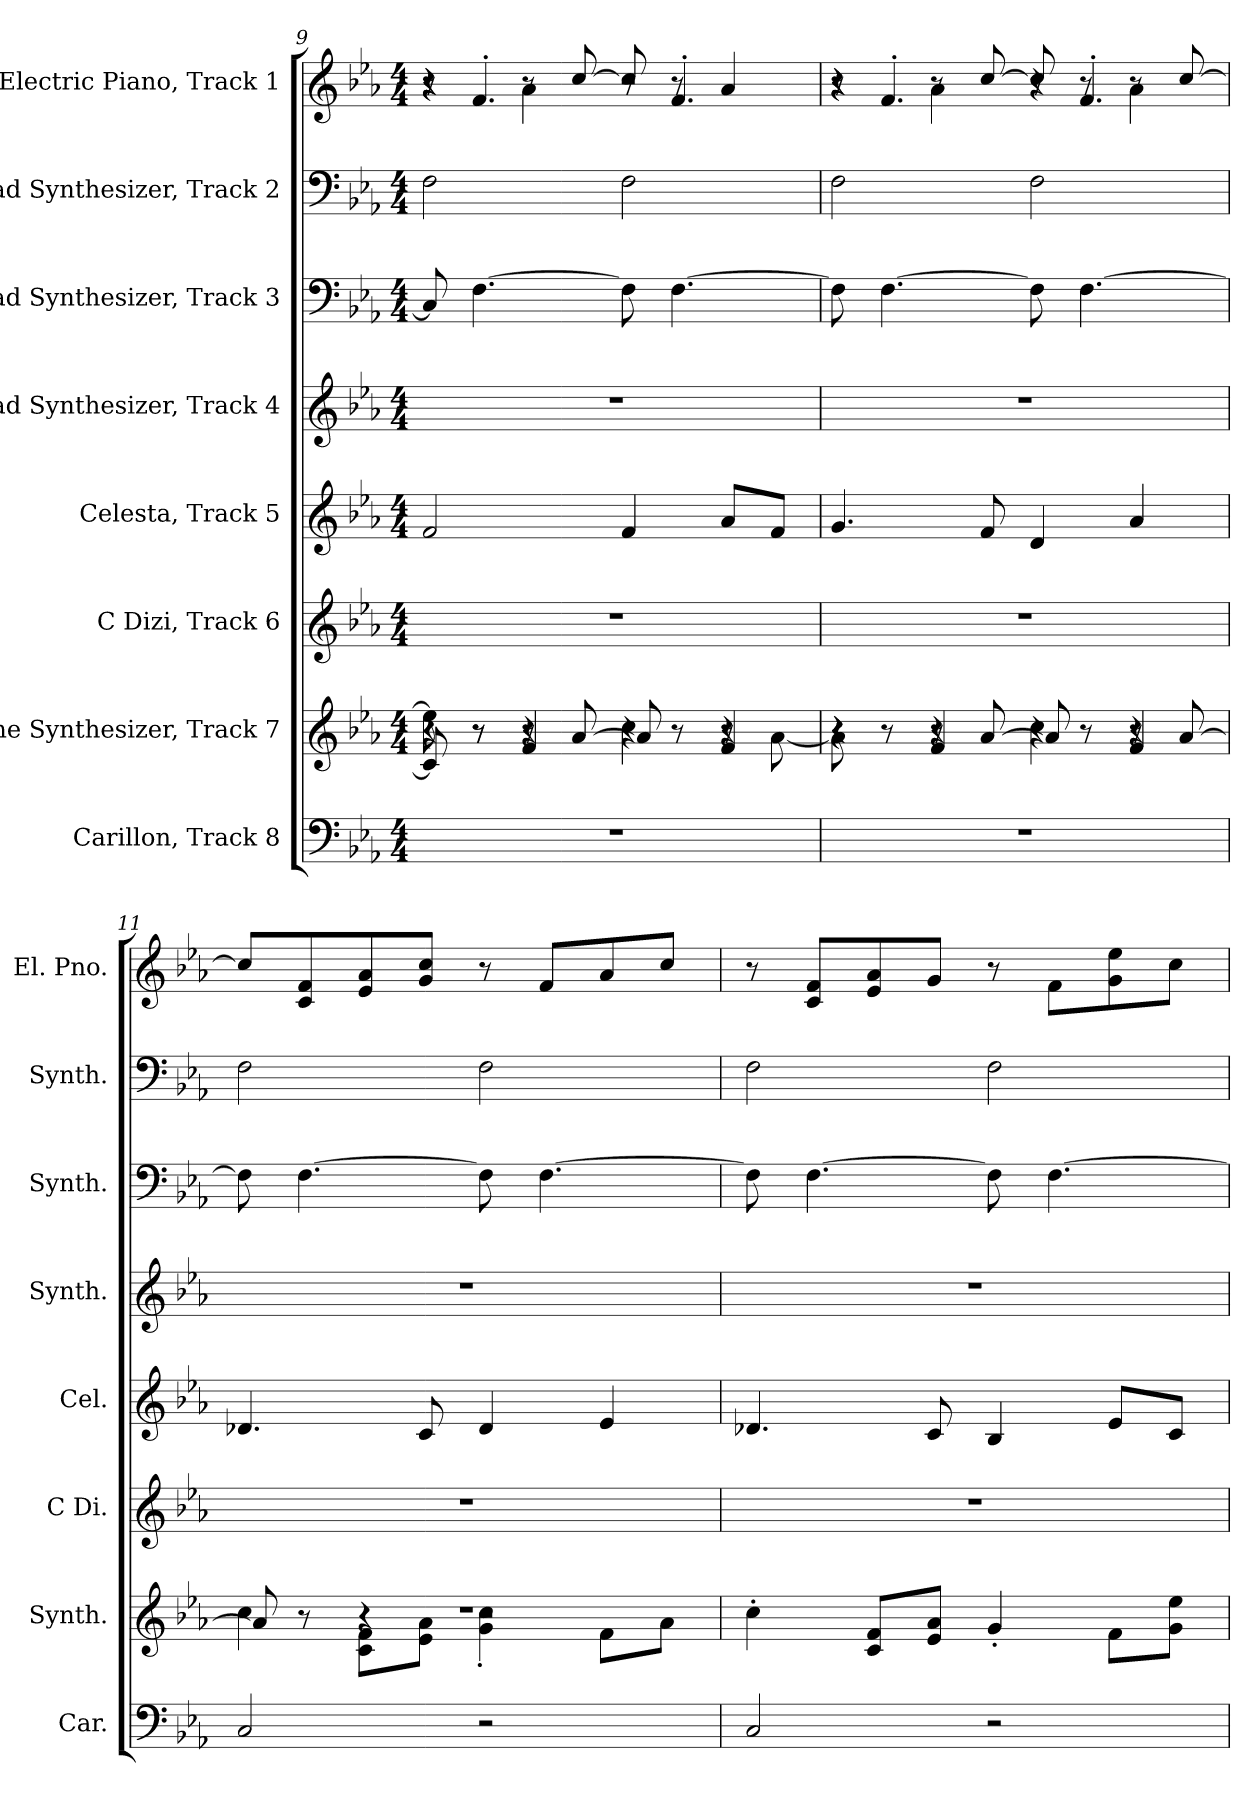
**kern	**kern	**kern	**kern	**kern	**kern	**kern	**kern
*part8	*part7	*part6	*part5	*part4	*part3	*part2	*part1
*staff8	*staff7	*staff6	*staff5	*staff4	*staff3	*staff2	*staff1
*I"Carillon, Track 8	*I"Sine Synthesizer, Track 7	*I"C Dizi, Track 6	*I"Celesta, Track 5	*I"Pad Synthesizer, Track 4	*I"Pad Synthesizer, Track 3	*I"Pad Synthesizer, Track 2	*I"Electric Piano, Track 1
*I'Car.	*I'Synth.	*I'C Di.	*I'Cel.	*I'Synth.	*I'Synth.	*I'Synth.	*I'El. Pno.
*clefF4	*clefG2	*clefG2	*clefG2	*clefG2	*clefF4	*clefF4	*clefG2
*	*	*ITrd-7c-12	*ITrd-7c-12	*	*	*	*
*k[b-e-a-]	*k[b-e-a-]	*k[b-e-a-]	*k[b-e-a-]	*k[b-e-a-]	*k[b-e-a-]	*k[b-e-a-]	*k[b-e-a-]
*M4/4	*M4/4	*M4/4	*M4/4	*M4/4	*M4/4	*M4/4	*M4/4
=9	=9	=9	=9	=9	=9	=9	=9
*	*^	*	*	*	*	*	*^
*	*	*^	*	*	*	*	*	*	*^
1r	4r	8ee-\]	8c/]	1r	2ff/	1r	8C/]	2F\	4r	4r	8r
.	.	8r	8r	.	.	.	[4.F\	.	.	.	4.f'/
.	4f/	4r	8r	.	.	.	.	.	8r	4a-\	.
.	.	.	[8a-/	.	.	.	.	.	[8cc/	.	.
.	4r	4cc\	8a-/]	.	4ff/	.	8F\]	2F\	8cc/]	2r	8r
.	.	.	8r	.	.	.	[4.F\	.	8r	.	4.f'/
.	4f/	8r	4r	.	8aa-/L	.	.	.	4a-/	.	.
.	.	[8a-\	.	.	8ff/J	.	.	.	.	.	.
=10	=10	=10	=10	=10	=10	=10	=10	=10	=10	=10	=10
1r	4r	8a-\]	4r	1r	4.gg/	1r	8F\]	2F\	4r	4r	8r
.	.	8r	.	.	.	.	[4.F\	.	.	.	4.f'/
.	4f/	4r	8r	.	.	.	.	.	8r	4a-\	.
.	.	.	[8a-/	.	8ff/	.	.	.	[8cc/	.	.
.	4r	4cc\	8a-/]	.	4dd/	.	8F\]	2F\	8cc/]	4r	8r
.	.	.	8r	.	.	.	[4.F\	.	8r	.	4.f'/
.	4f/	4r	8r	.	4aa-/	.	.	.	8r	4a-\	.
.	.	.	[8a-/	.	.	.	.	.	[8cc/	.	.
*	*	*	*	*	*	*	*	*	*v	*v	*v
!!LO:PB:g=z
=11	=11	=11	=11	=11	=11	=11	=11	=11	=11
2C/	1r	4cc\	8a-/]	1r	4.dd-X/	1r	8F\]	2F\	8cc/L]
.	.	.	8r	.	.	.	[4.F\	.	8c/ 8f/
.	.	8c\ 8f\L	4r	.	.	.	.	.	8e-/ 8a-/
.	.	8e-\ 8a-\J	.	.	8cc/	.	.	.	8g/ 8cc/J
2r	.	4g\' 4cc\'	2r	.	4dd-/	.	8F\]	2F\	8r
.	.	.	.	.	.	.	[4.F\	.	8f/L
.	.	8f\L	.	.	4ee-/	.	.	.	8a-/
.	.	8a-\J	.	.	.	.	.	.	8cc/J
*	*v	*v	*v	*	*	*	*	*	*
=12	=12	=12	=12	=12	=12	=12	=12
2C/	4cc'\	1r	4.dd-X/	1r	8F\]	2F\	8r
.	.	.	.	.	[4.F\	.	8c/ 8f/L
.	8c/ 8f/L	.	.	.	.	.	8e-/ 8a-/
.	8e-/ 8a-/J	.	8cc/	.	.	.	8g/J
2r	4g'/	.	4b-/	.	8F\]	2F\	8r
.	.	.	.	.	[4.F\	.	8f\L
.	8f\L	.	8ee-/L	.	.	.	8g\ 8ee-\
.	8g\ 8ee-\J	.	8cc/J	.	.	.	8cc\J
=	=	=	=	=	=	=	=
*-	*-	*-	*-	*-	*-	*-	*-
